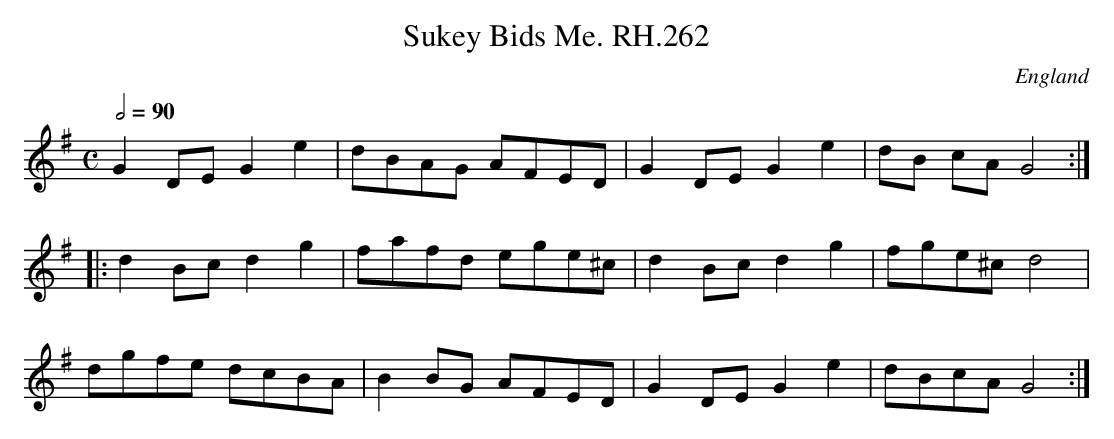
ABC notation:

X:1
T:Sukey Bids Me. RH.262
O:England
M:C
L:1/8
Q:1/2=90
K:G
G2DE G2e2|dBAG AFED|G2DE G2e2|dB cA G4:|
|:d2Bc d2g2|fafd ege^c|\
d2Bc d2g2|fge^c d4|
dgfe dcBA|B2BG AFED|G2DE G2e2|dBcA G4:|
